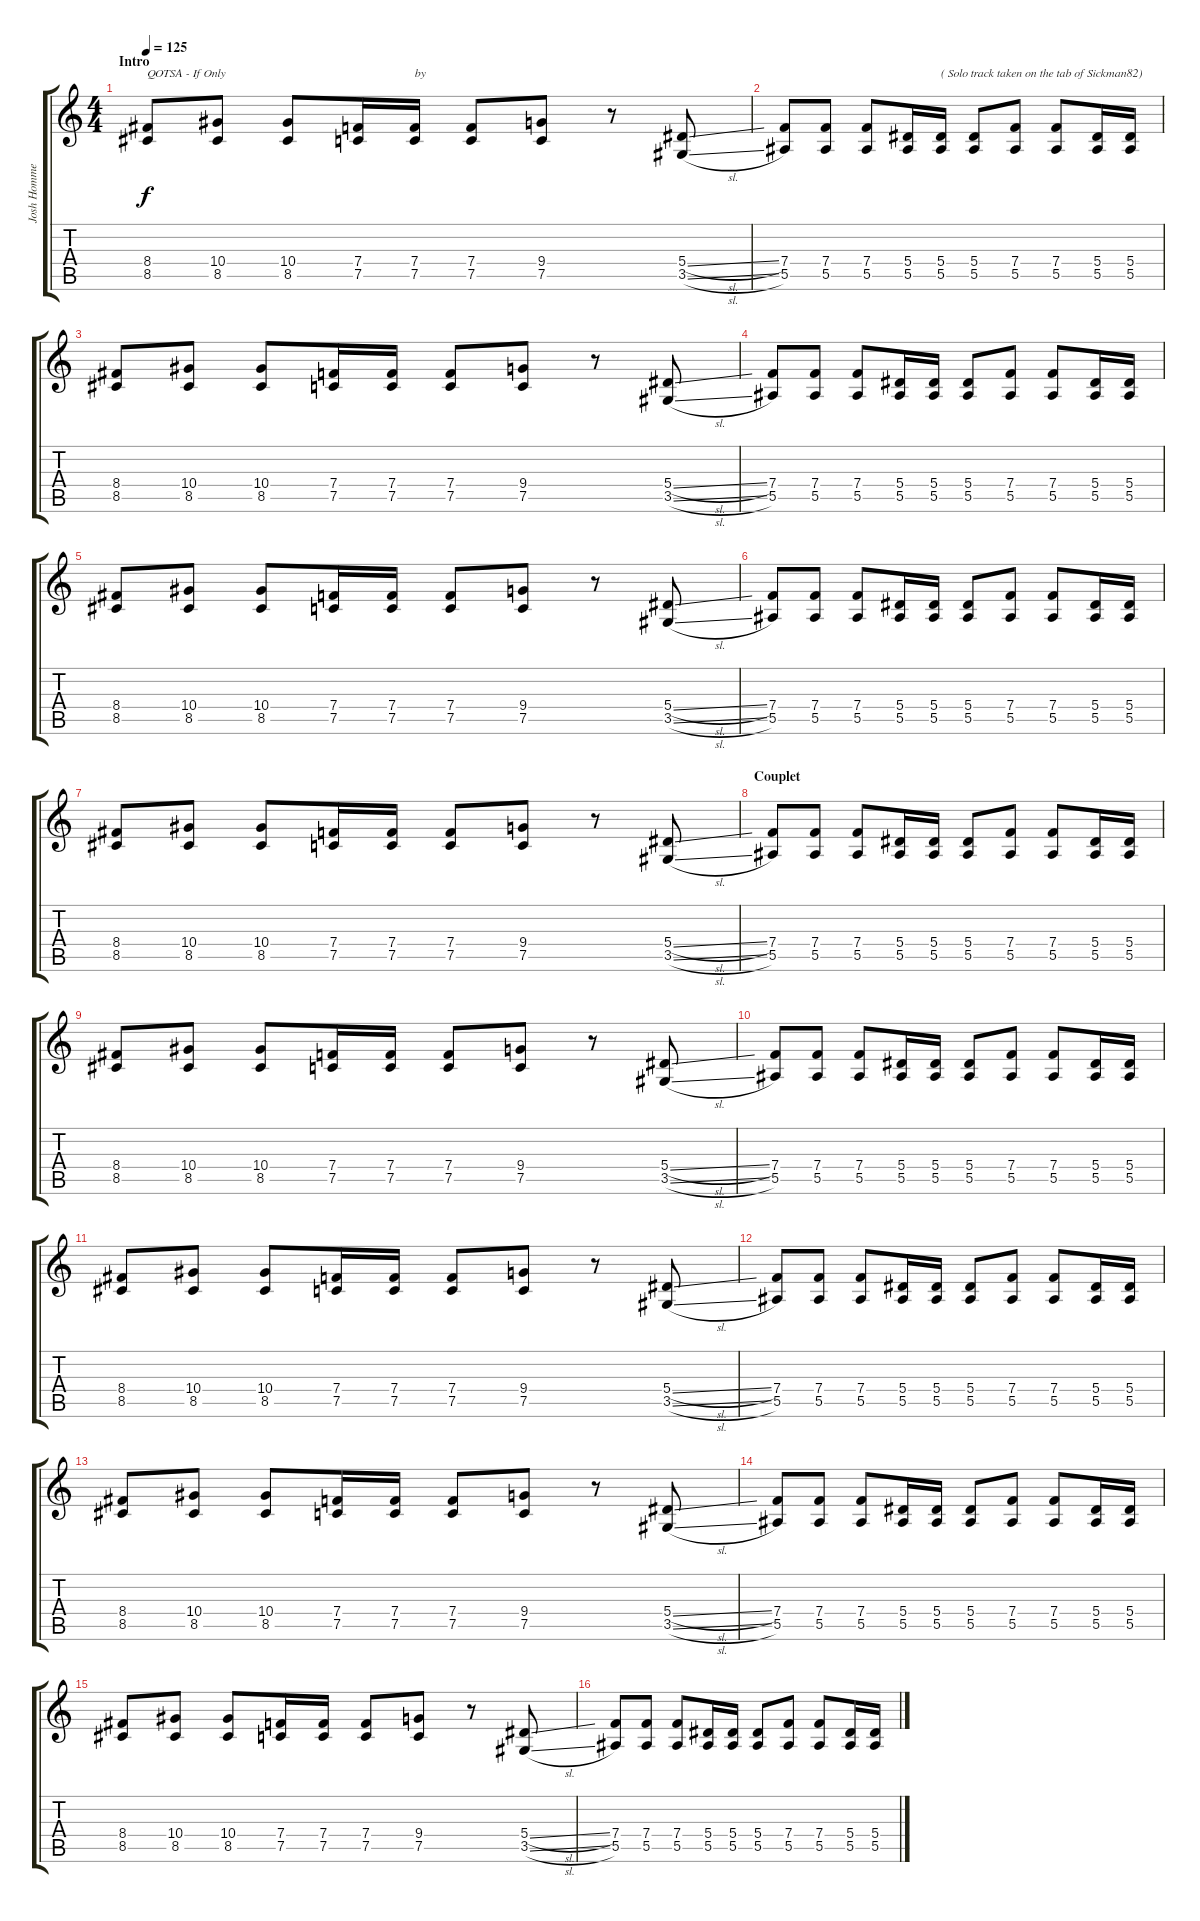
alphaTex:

\track ("Josh Homme (guitar)" "Josh Homme") {instrument distortionguitar}
\staff {score tabs}
\tuning (C4 G3 Eb3 Bb2 F2 C2) {hide}
\ts (4 4)
\section ("" "Intro")
\tempo 125
\clef g2
\ks c
(8.4 8.5).8{txt "QOTSA - If Only" dy f instrument distortionguitar} (10.4 8.5).8 (10.4 8.5).8 (7.4 7.5).16 (7.4 7.5).16{txt "by"} (7.4 7.5).8 (9.4 7.5).8 r.8 (5.4{sl} 3.5{sl}).8 |
(7.4 5.5).8 (7.4 5.5).8 (7.4 5.5).8 (5.4 5.5).16 (5.4 5.5).16{txt "( Solo track taken on the tab of Sickman82)"} (5.4 5.5).8 (7.4 5.5).8 (7.4 5.5).8 (5.4 5.5).16 (5.4 5.5).16 |
(8.4 8.5).8 (10.4 8.5).8 (10.4 8.5).8 (7.4 7.5).16 (7.4 7.5).16 (7.4 7.5).8 (9.4 7.5).8 r.8 (5.4{sl} 3.5{sl}).8 |
(7.4 5.5).8 (7.4 5.5).8 (7.4 5.5).8 (5.4 5.5).16 (5.4 5.5).16 (5.4 5.5).8 (7.4 5.5).8 (7.4 5.5).8 (5.4 5.5).16 (5.4 5.5).16 |
(8.4 8.5).8 (10.4 8.5).8 (10.4 8.5).8 (7.4 7.5).16 (7.4 7.5).16 (7.4 7.5).8 (9.4 7.5).8 r.8 (5.4{sl} 3.5{sl}).8 |
(7.4 5.5).8 (7.4 5.5).8 (7.4 5.5).8 (5.4 5.5).16 (5.4 5.5).16 (5.4 5.5).8 (7.4 5.5).8 (7.4 5.5).8 (5.4 5.5).16 (5.4 5.5).16 |
(8.4 8.5).8 (10.4 8.5).8 (10.4 8.5).8 (7.4 7.5).16 (7.4 7.5).16 (7.4 7.5).8 (9.4 7.5).8 r.8 (5.4{sl} 3.5{sl}).8 |
\section ("" "Couplet")
(7.4 5.5).8 (7.4 5.5).8 (7.4 5.5).8 (5.4 5.5).16 (5.4 5.5).16 (5.4 5.5).8 (7.4 5.5).8 (7.4 5.5).8 (5.4 5.5).16 (5.4 5.5).16 |
(8.4 8.5).8 (10.4 8.5).8 (10.4 8.5).8 (7.4 7.5).16 (7.4 7.5).16 (7.4 7.5).8 (9.4 7.5).8 r.8 (5.4{sl} 3.5{sl}).8 |
(7.4 5.5).8 (7.4 5.5).8 (7.4 5.5).8 (5.4 5.5).16 (5.4 5.5).16 (5.4 5.5).8 (7.4 5.5).8 (7.4 5.5).8 (5.4 5.5).16 (5.4 5.5).16 |
(8.4 8.5).8 (10.4 8.5).8 (10.4 8.5).8 (7.4 7.5).16 (7.4 7.5).16 (7.4 7.5).8 (9.4 7.5).8 r.8 (5.4{sl} 3.5{sl}).8 |
(7.4 5.5).8 (7.4 5.5).8 (7.4 5.5).8 (5.4 5.5).16 (5.4 5.5).16 (5.4 5.5).8 (7.4 5.5).8 (7.4 5.5).8 (5.4 5.5).16 (5.4 5.5).16 |
(8.4 8.5).8 (10.4 8.5).8 (10.4 8.5).8 (7.4 7.5).16 (7.4 7.5).16 (7.4 7.5).8 (9.4 7.5).8 r.8 (5.4{sl} 3.5{sl}).8 |
(7.4 5.5).8 (7.4 5.5).8 (7.4 5.5).8 (5.4 5.5).16 (5.4 5.5).16 (5.4 5.5).8 (7.4 5.5).8 (7.4 5.5).8 (5.4 5.5).16 (5.4 5.5).16 |
(8.4 8.5).8 (10.4 8.5).8 (10.4 8.5).8 (7.4 7.5).16 (7.4 7.5).16 (7.4 7.5).8 (9.4 7.5).8 r.8 (5.4{sl} 3.5{sl}).8 |
(7.4 5.5).8 (7.4 5.5).8 (7.4 5.5).8 (5.4 5.5).16 (5.4 5.5).16 (5.4 5.5).8 (7.4 5.5).8 (7.4 5.5).8 (5.4 5.5).16 (5.4 5.5).16
